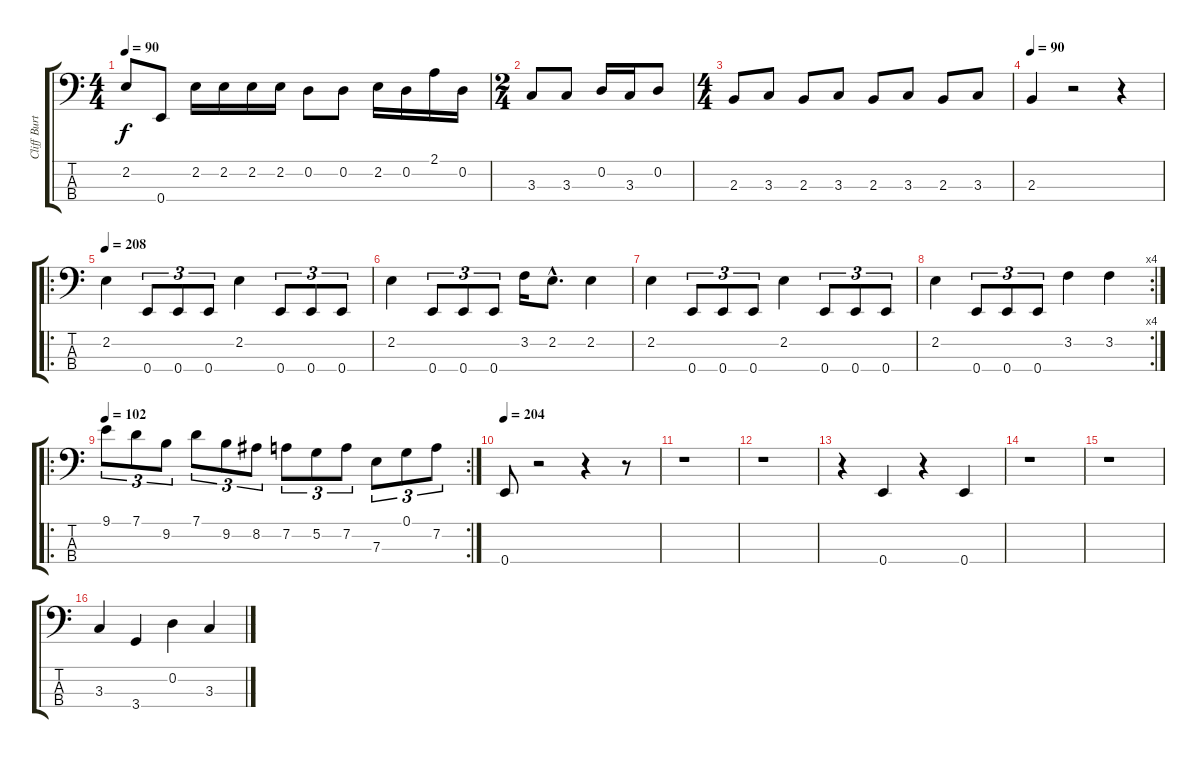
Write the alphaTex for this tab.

\track ("Cliff Burton (Bass)" "Cliff Burt") {instrument electricbassfinger}
\staff {score tabs}
\tuning (G2 D2 A1 E1) {hide}
\ts (4 4)
\tempo 90
\clef f4
\ks c
2.2.8{dy f} 0.4.8 2.2.16 2.2.16 2.2.16 2.2.16 0.2.8 0.2.8 2.2.16 0.2.16 2.1.16 0.2.16 |
\ts (2 4)
3.3.8 3.3.8 0.2.16 3.3.16 0.2.8 |
\ts (4 4)
2.3.8 3.3.8 2.3.8 3.3.8 2.3.8 3.3.8 2.3.8 3.3.8 |
\tempo 90
2.3.4 r.2 r.4 |
\ro
\tempo 208
2.2.4 0.4.8{tu (3 2)} 0.4.8{tu (3 2)} 0.4.8{tu (3 2)} 2.2.4 0.4.8{tu (3 2)} 0.4.8{tu (3 2)} 0.4.8{tu (3 2)} |
2.2.4 0.4.8{tu (3 2)} 0.4.8{tu (3 2)} 0.4.8{tu (3 2)} 3.2.16 2.2{hac}.8{d} 2.2.4 |
2.2.4 0.4.8{tu (3 2)} 0.4.8{tu (3 2)} 0.4.8{tu (3 2)} 2.2.4 0.4.8{tu (3 2)} 0.4.8{tu (3 2)} 0.4.8{tu (3 2)} |
\rc 4
2.2.4 0.4.8{tu (3 2)} 0.4.8{tu (3 2)} 0.4.8{tu (3 2)} 3.2.4 3.2.4 |
\ro
\rc 2
\tempo 102
9.1.8{tu (3 2)} 7.1.8{tu (3 2)} 9.2.8{tu (3 2)} 7.1.8{tu (3 2)} 9.2.8{tu (3 2)} 8.2.8{tu (3 2)} 7.2.8{tu (3 2)} 5.2.8{tu (3 2)} 7.2.8{tu (3 2)} 7.3.8{tu (3 2)} 0.1.8{tu (3 2)} 7.2.8{tu (3 2)} |
\tempo 204
0.4.8 r.2 r.4 r.8 |
r.1 |
r.1 |
r.4 0.4.4 r.4 0.4.4 |
r.1 |
r.1 |
3.3.4 3.4.4 0.2.4 3.3.4
